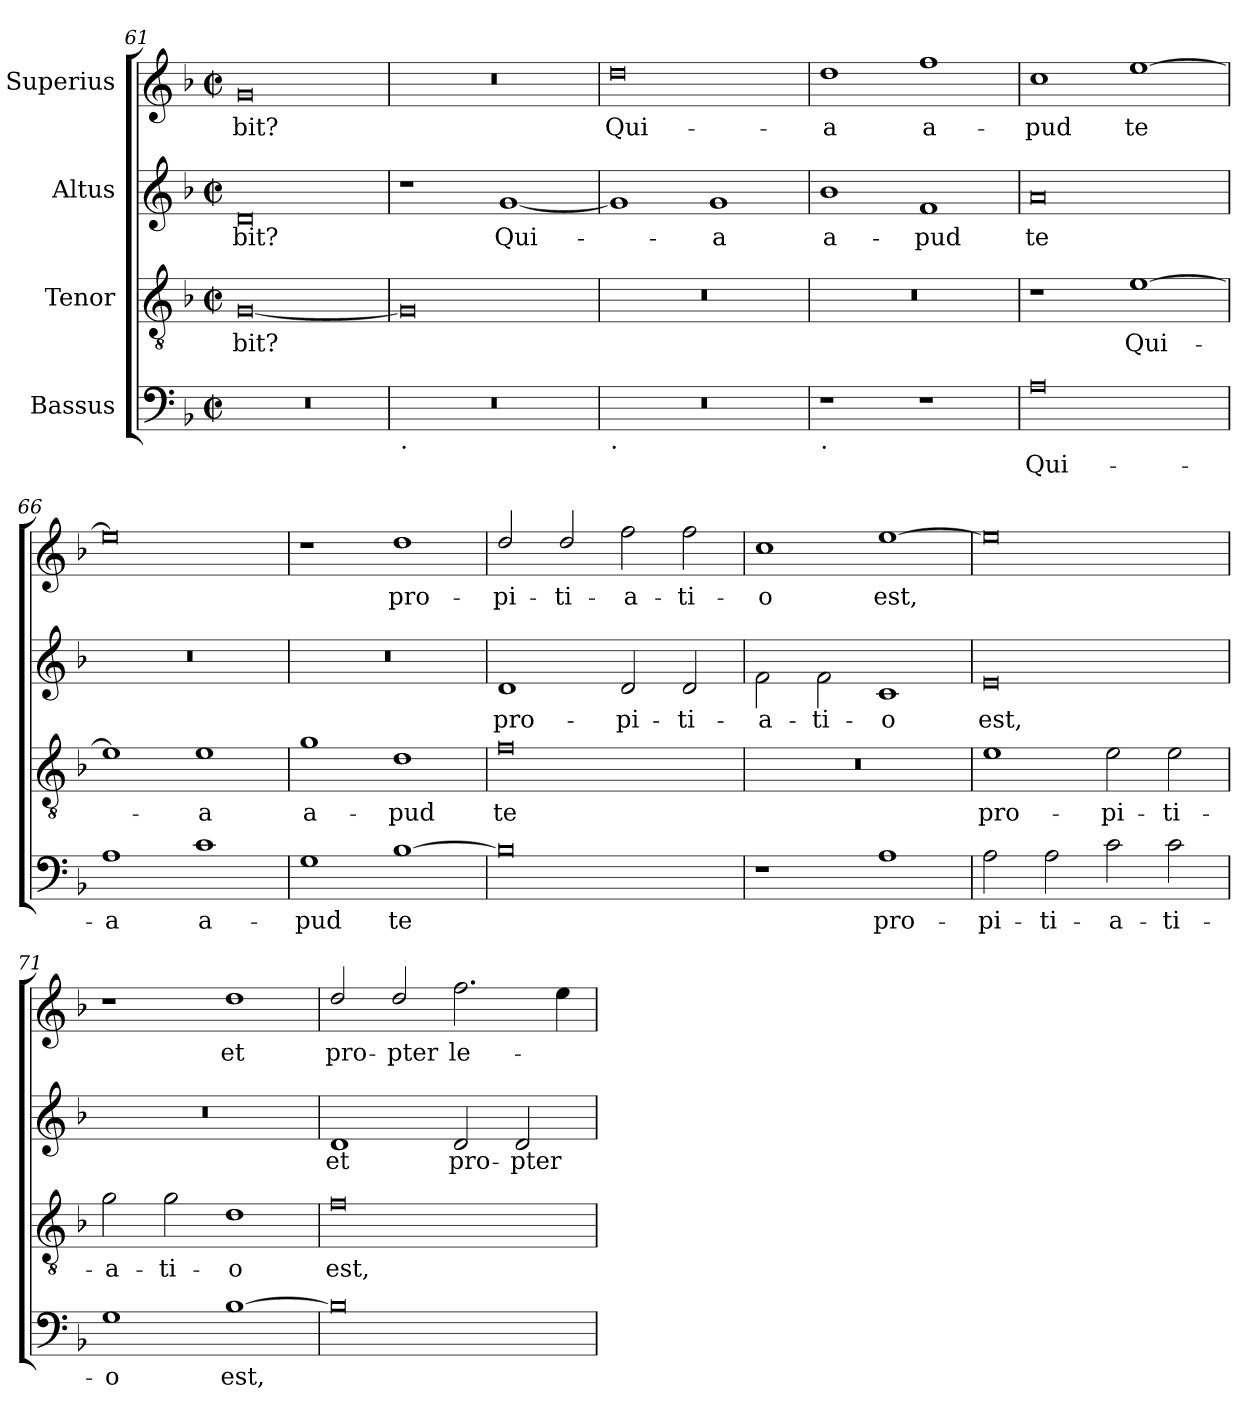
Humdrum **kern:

**kern	**text	**kern	**text	**kern	**text	**kern	**text
*part4	*part4	*part3	*part3	*part2	*part2	*part1	*part1
*staff4	*staff4	*staff3	*staff3	*staff2	*staff2	*staff1	*staff1
*I"Bassus	*	*I"Tenor	*	*I"Altus	*	*I"Superius	*
*clefF4	*	*clefGv2	*	*clefG2	*	*clefG2	*
*k[b-]	*	*k[b-]	*	*k[b-]	*	*k[b-]	*
*M4/2	*	*M4/2	*	*M4/2	*	*M4/2	*
*met(c|)	*	*met(c|)	*	*met(c|)	*	*met(c|)	*
=61	=61	=61	=61	=61	=61	=61	=61
!	!	!	!LO:LY:b	!	!LO:LY:b	!	!LO:LY:b
0r	.	[0G	-bit?	0d	bit?	0g	bit?
=62	=62	=62	=62	=62	=62	=62	=62
!LO:TX:b:t=.	!	!	!	!	!	!	!
0r	.	0G]	.	1r	.	0r	.
!	!	!	!	!	!LO:LY:b	!	!
.	.	.	.	[1g	Qui-	.	.
=63	=63	=63	=63	=63	=63	=63	=63
!LO:TX:b:t=.	!	!	!	!	!	!	!
!	!	!	!	!	!	!	!LO:LY:b
0r	.	0r	.	1g]	.	0dd	Qui-
!	!	!	!	!	!LO:LY:b	!	!
.	.	.	.	1g	a	.	.
=64	=64	=64	=64	=64	=64	=64	=64
!LO:TX:b:t=.	!	!	!	!	!	!	!
!	!	!	!	!	!LO:LY:b	!	!LO:LY:b
1r	.	0r	.	1b-	a-	1dd	-a
!	!	!	!	!	!LO:LY:b	!	!LO:LY:b
1r	.	.	.	1f	-pud	1ff	a-
=65	=65	=65	=65	=65	=65	=65	=65
!	!LO:LY:b	!	!	!	!LO:LY:b	!	!LO:LY:b
0A	Qui-	1r	.	0a	te	1cc	-pud
!	!	!	!LO:LY:b	!	!	!	!LO:LY:b
.	.	[1e	Qui-	.	.	[1ee	te
=66	=66	=66	=66	=66	=66	=66	=66
!	!LO:LY:b	!	!	!	!	!	!
1A	-a	1e]	.	0r	.	0ee]	.
!	!LO:LY:b	!	!LO:LY:b	!	!	!	!
1c	a-	1e	-a	.	.	.	.
!!LO:PB:g=z
=67	=67	=67	=67	=67	=67	=67	=67
!	!LO:LY:b	!	!LO:LY:b	!	!	!	!
1G	-pud	1g	a-	0r	.	1r	.
!	!LO:LY:b	!	!LO:LY:b	!	!	!	!LO:LY:b
[1B-	te	1d	-pud	.	.	1dd	pro-
=68	=68	=68	=68	=68	=68	=68	=68
!	!	!	!LO:LY:b	!	!LO:LY:b	!	!LO:LY:b
0B-]	.	0f	te	1d	pro-	2dd/	-pi-
!	!	!	!	!	!	!	!LO:LY:b
.	.	.	.	.	.	2dd/	-ti-
!	!	!	!	!	!LO:LY:b	!	!LO:LY:b
.	.	.	.	2d/	-pi-	2ff\	-a-
!	!	!	!	!	!LO:LY:b	!	!LO:LY:b
.	.	.	.	2d/	-ti-	2ff\	-ti-
=69	=69	=69	=69	=69	=69	=69	=69
!	!	!	!	!	!LO:LY:b	!	!LO:LY:b
1r	.	0r	.	2f\	-a-	1cc	-o
!	!	!	!	!	!LO:LY:b	!	!
.	.	.	.	2f\	-ti-	.	.
!	!LO:LY:b	!	!	!	!LO:LY:b	!	!LO:LY:b
1A	pro-	.	.	1c	-o	[1ee	est,
=70	=70	=70	=70	=70	=70	=70	=70
!	!LO:LY:b	!	!LO:LY:b	!	!LO:LY:b	!	!
2A\	-pi-	1e	pro-	0e	est,	0ee]	.
!	!LO:LY:b	!	!	!	!	!	!
2A\	-ti-	.	.	.	.	.	.
!	!LO:LY:b	!	!LO:LY:b	!	!	!	!
2c\	-a-	2e\	-pi-	.	.	.	.
!	!LO:LY:b	!	!LO:LY:b	!	!	!	!
2c\	-ti-	2e\	-ti-	.	.	.	.
=71	=71	=71	=71	=71	=71	=71	=71
!	!LO:LY:b	!	!LO:LY:b	!	!	!	!
1G	-o	2g\	-a-	0r	.	1r	.
!	!	!	!LO:LY:b	!	!	!	!
.	.	2g\	-ti-	.	.	.	.
!	!LO:LY:b	!	!LO:LY:b	!	!	!	!LO:LY:b
[1B-	est,	1d	-o	.	.	1dd	et
=72	=72	=72	=72	=72	=72	=72	=72
!	!	!	!LO:LY:b	!	!LO:LY:b	!	!LO:LY:b
0B-]	.	0f	est,	1d	et	2dd/	pro-
!	!	!	!	!	!	!	!LO:LY:b
.	.	.	.	.	.	2dd/	-pter
!	!	!	!	!	!LO:LY:b	!	!LO:LY:b
.	.	.	.	2d/	pro-	2.ff\	le-
!	!	!	!	!	!LO:LY:b	!	!
.	.	.	.	2d/	-pter	.	.
.	.	.	.	.	.	4ee\	.
=	=	=	=	=	=	=	=
*-	*-	*-	*-	*-	*-	*-	*-
